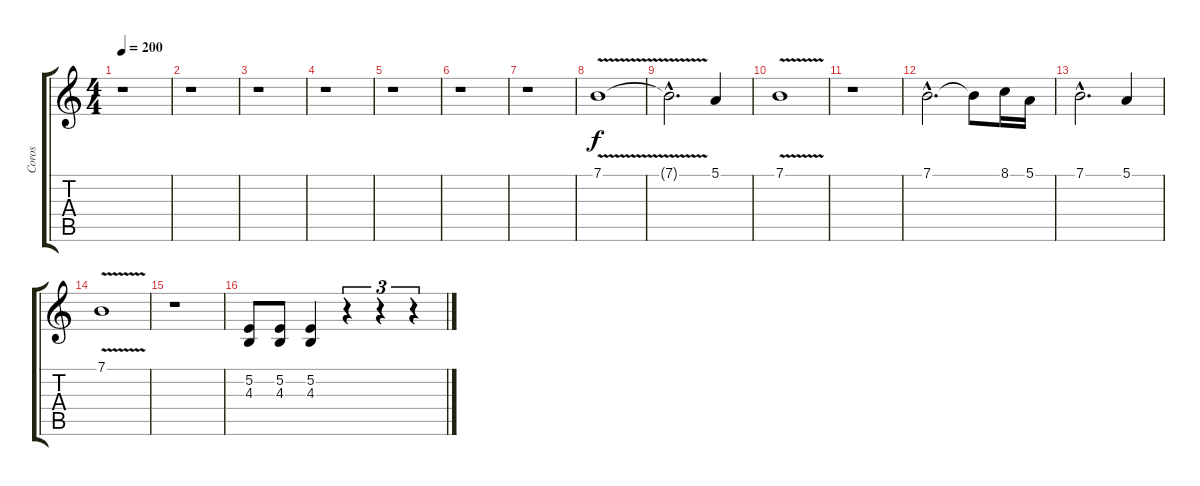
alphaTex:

\track ("Coros" "Coros") {instrument choiraahs}
\staff {score tabs}
\tuning (E4 B3 G3 D3 A2 E2) {hide}
\ts (4 4)
\tempo 200
\clef g2
\ks c
r.1{dy f} |
r.1 |
r.1 |
r.1 |
r.1 |
r.1 |
r.1 |
7.1{v}.1 |
7.1{hac t}.2{d} 5.1.4 |
7.1{v}.1 |
r.1 |
7.1{hac}.2{d} 7.1{t}.8 8.1.16 5.1.16 |
7.1{hac}.2{d} 5.1.4 |
7.1{v}.1 |
r.1 |
(5.2 4.3).8 (5.2 4.3).8 (5.2 4.3).4 r.4{tu (3 2)} r.4{tu (3 2)} r.4{tu (3 2)}
